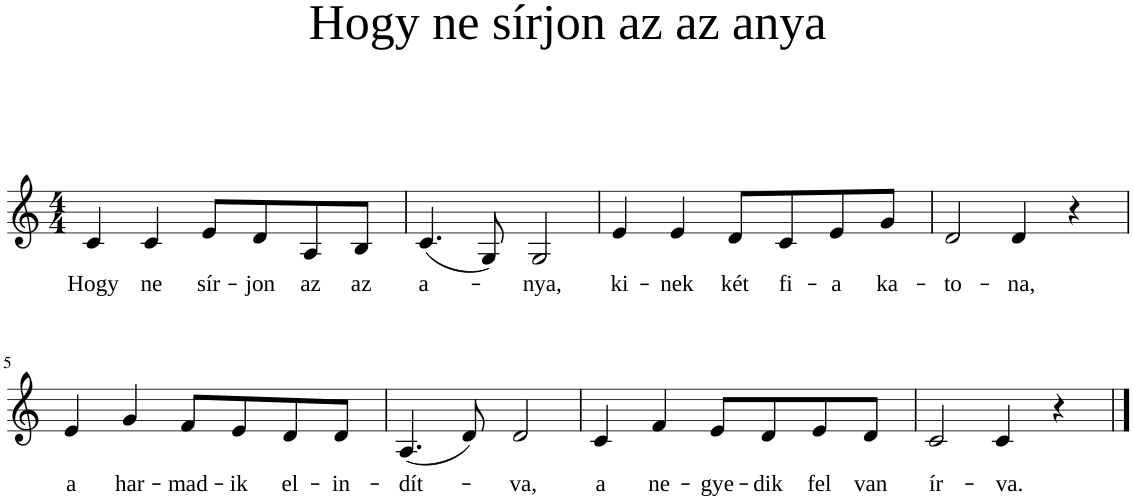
**kern	**text
*part1	*part1
*staff1	*staff1
*I"Piano	*
*I'Pno	*
*clefG2	*
*k[]	*
*M4/4	*
=1	=1
!	!LO:LY:b
4c/	Hogy
!	!LO:LY:b
4c/	ne
!	!LO:LY:b
8e/L	sír-
!	!LO:LY:b
8d/	-jon
!	!LO:LY:b
8A/	az
!	!LO:LY:b
8B/J	az
=2	=2
!	!LO:LY:b
(4.c/	a-
8G/)	.
!	!LO:LY:b
2G/	-nya,
=3	=3
!	!LO:LY:b
4e/	ki-
!	!LO:LY:b
4e/	-nek
!	!LO:LY:b
8d/L	két
!	!LO:LY:b
8c/	fi-
!	!LO:LY:b
8e/	-a
!	!LO:LY:b
8g/J	ka-
=4	=4
!	!LO:LY:b
2d/	-to-
!	!LO:LY:b
4d/	-na,
4r	.
!!LO:LB:g=z
=5	=5
!	!LO:LY:b
4e/	a
!	!LO:LY:b
4g/	har-
!	!LO:LY:b
8f/L	-mad-
!	!LO:LY:b
8e/	-ik
!	!LO:LY:b
8d/	el-
!	!LO:LY:b
8d/J	-in-
=6	=6
!	!LO:LY:b
(4.A/	-dít-
8d/)	.
!	!LO:LY:b
2d/	-va,
=7	=7
!	!LO:LY:b
4c/	a
!	!LO:LY:b
4f/	ne-
!	!LO:LY:b
8e/L	-gye-
!	!LO:LY:b
8d/	-dik
!	!LO:LY:b
8e/	fel
!	!LO:LY:b
8d/J	van
=8	=8
!	!LO:LY:b
2c/	ír-
!	!LO:LY:b
4c/	-va.-
4r	.
==	==
*-	*-
